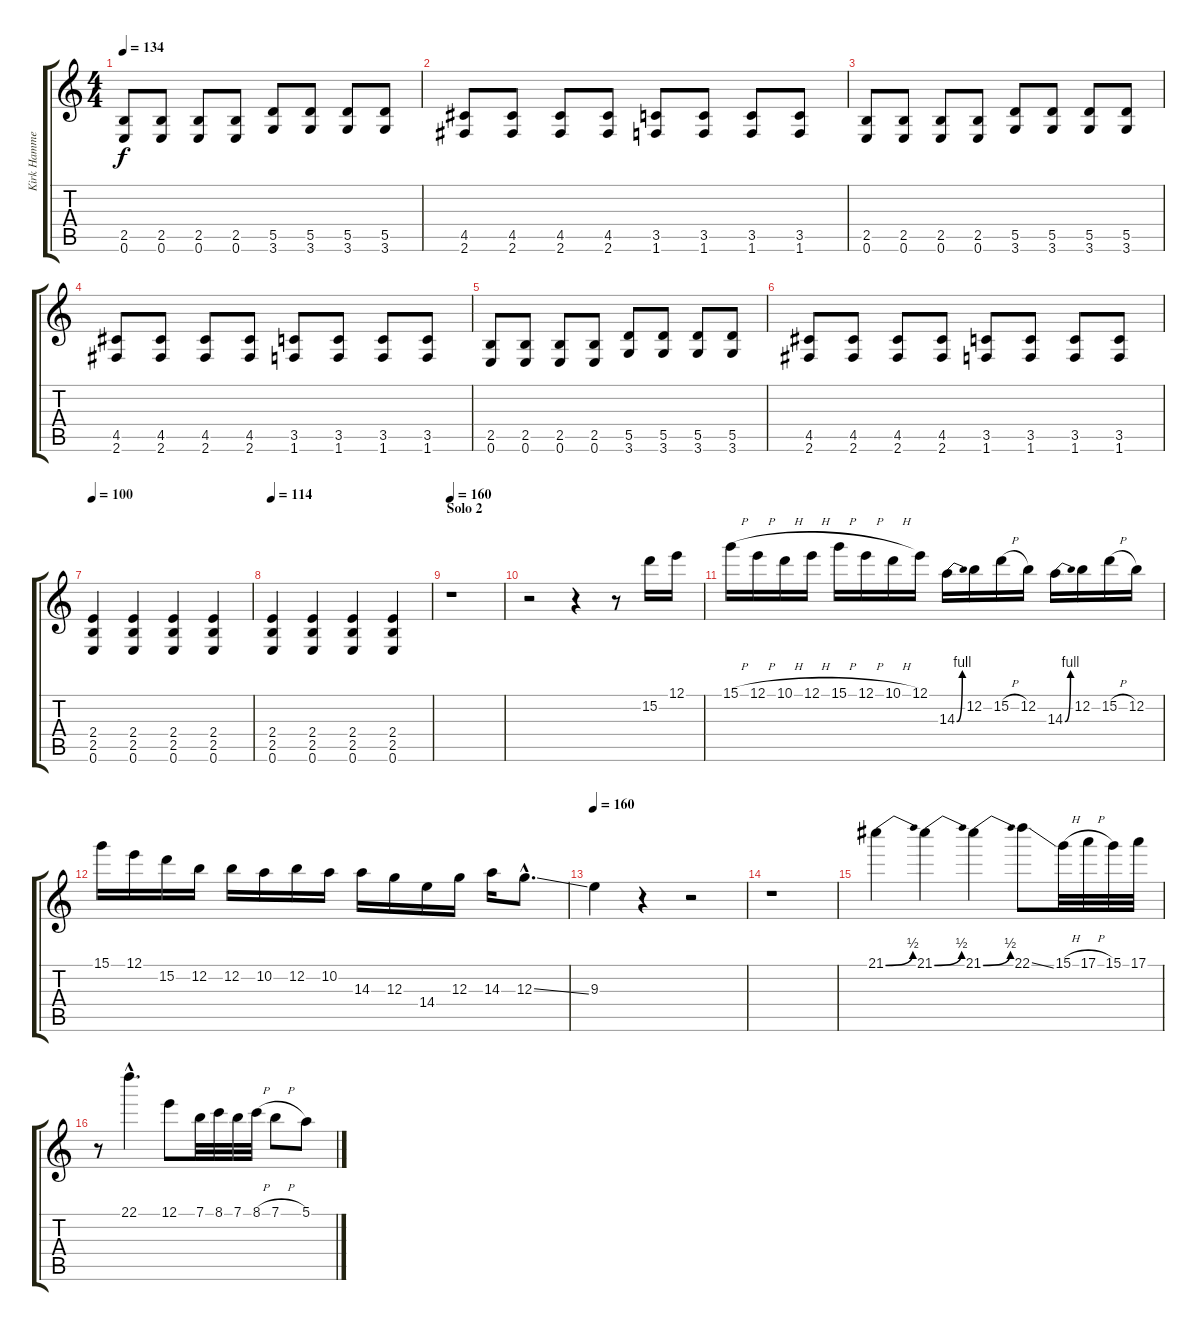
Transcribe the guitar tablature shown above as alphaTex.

\track ("Kirk Hammet" "Kirk Hamme") {instrument overdrivenguitar}
\staff {score tabs}
\tuning (E4 B3 G3 D3 A2 E2) {hide}
\ts (4 4)
\tempo 134
\clef g2
\ks c
(2.5 0.6).8{dy f} (2.5 0.6).8 (2.5 0.6).8 (2.5 0.6).8 (5.5 3.6).8 (5.5 3.6).8 (5.5 3.6).8 (5.5 3.6).8 |
(4.5 2.6).8 (4.5 2.6).8 (4.5 2.6).8 (4.5 2.6).8 (3.5 1.6).8 (3.5 1.6).8 (3.5 1.6).8 (3.5 1.6).8 |
(2.5 0.6).8 (2.5 0.6).8 (2.5 0.6).8 (2.5 0.6).8 (5.5 3.6).8 (5.5 3.6).8 (5.5 3.6).8 (5.5 3.6).8 |
(4.5 2.6).8 (4.5 2.6).8 (4.5 2.6).8 (4.5 2.6).8 (3.5 1.6).8 (3.5 1.6).8 (3.5 1.6).8 (3.5 1.6).8 |
(2.5 0.6).8 (2.5 0.6).8 (2.5 0.6).8 (2.5 0.6).8 (5.5 3.6).8 (5.5 3.6).8 (5.5 3.6).8 (5.5 3.6).8 |
(4.5 2.6).8 (4.5 2.6).8 (4.5 2.6).8 (4.5 2.6).8 (3.5 1.6).8 (3.5 1.6).8 (3.5 1.6).8 (3.5 1.6).8 |
\tempo 100
(2.4 2.5 0.6).4 (2.4 2.5 0.6).4 (2.4 2.5 0.6).4 (2.4 2.5 0.6).4 |
\tempo 114
(2.4 2.5 0.6).4 (2.4 2.5 0.6).4 (2.4 2.5 0.6).4 (2.4 2.5 0.6).4 |
\section ("" "Solo 2")
\tempo 160
r.1 |
r.2 r.4 r.8 15.2.16 12.1.16 |
15.1{h}.16 12.1{h}.16 10.1{h}.16 12.1{h}.16 15.1{h}.16 12.1{h}.16 10.1{h}.16 12.1.16 14.3{be (bend 0 0 60 4)}.16 12.2.16 15.2{h}.16 12.2.16 14.3{be (bend 0 0 60 4)}.16 12.2.16 15.2{h}.16 12.2.16 |
15.1.16 12.1.16 15.2.16 12.2.16 12.2.16 10.2.16 12.2.16 10.2.16 14.3.16 12.3.16 14.4.16 12.3.16 14.3.16 12.3{ss hac}.8{d} |
\tempo 160
9.3.4 r.4 r.2 |
r.1 |
21.1{be (bend 0 0 60 2)}.4 21.1{be (bend 0 0 60 2)}.4 21.1{be (bend 0 0 60 2)}.4 22.1{ss}.8 15.1{h}.32 17.1{h}.32 15.1.32 17.1.32 |
r.8 22.1{hac}.4{d} 12.1.8 7.1.32 8.1.32 7.1.32 8.1{h}.32 7.1{h}.8 5.1.8
